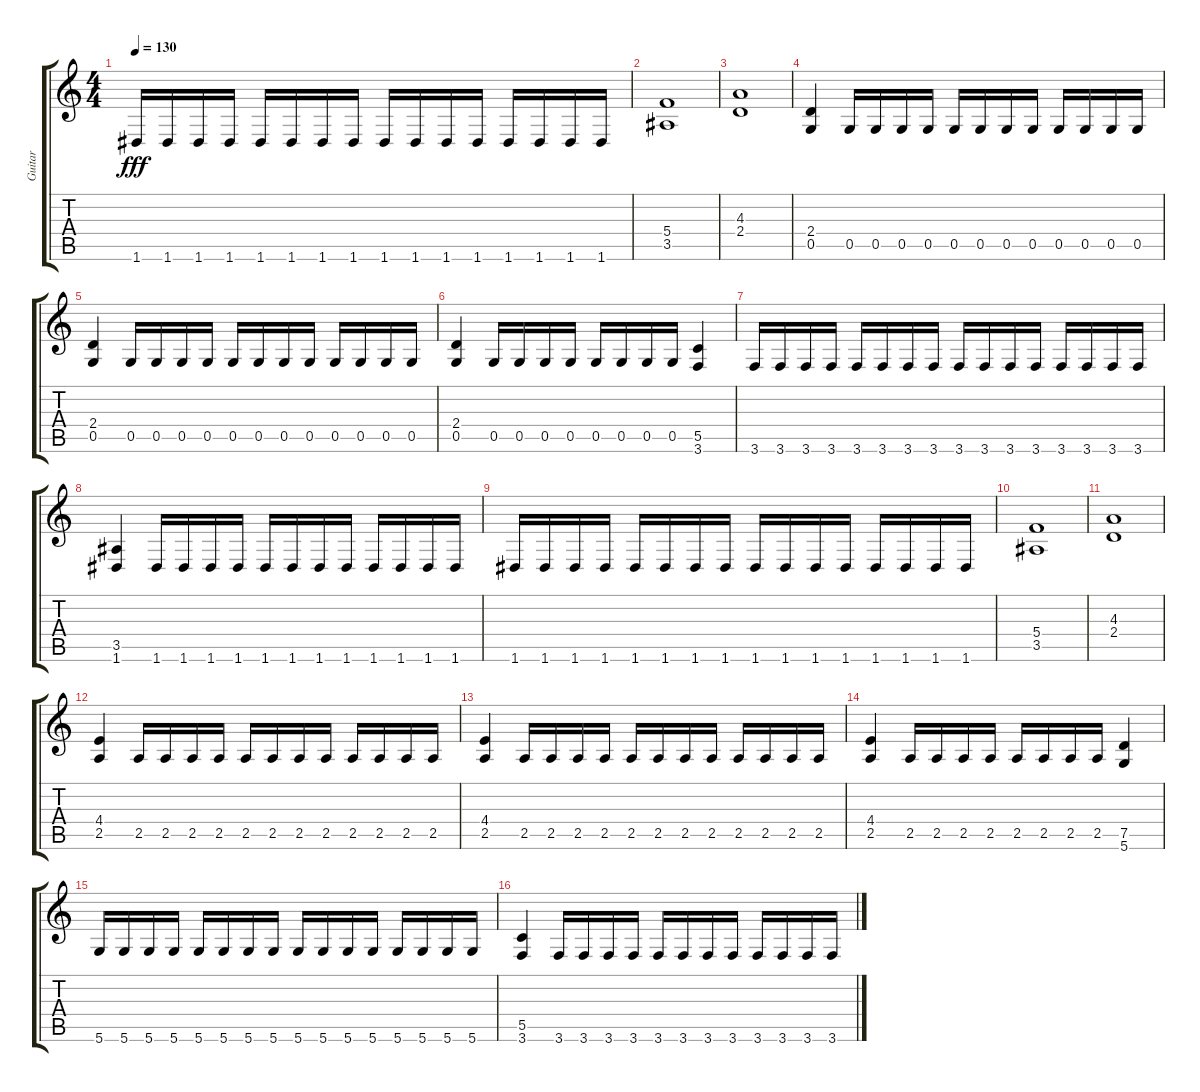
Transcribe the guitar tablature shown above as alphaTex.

\track ("Guitar" "Guitar") {instrument distortionguitar}
\staff {score tabs}
\tuning (D4 A3 F3 C3 G2 D2) {hide}
\ts (4 4)
\tempo 130
\clef g2
\ks c
1.6.16{dy fff} 1.6.16 1.6.16 1.6.16 1.6.16 1.6.16 1.6.16 1.6.16 1.6.16 1.6.16 1.6.16 1.6.16 1.6.16 1.6.16 1.6.16 1.6.16 |
(5.4 3.5).1 |
(4.3 2.4).1 |
(2.4 0.5).4 0.5.16 0.5.16 0.5.16 0.5.16 0.5.16 0.5.16 0.5.16 0.5.16 0.5.16 0.5.16 0.5.16 0.5.16 |
(2.4 0.5).4 0.5.16 0.5.16 0.5.16 0.5.16 0.5.16 0.5.16 0.5.16 0.5.16 0.5.16 0.5.16 0.5.16 0.5.16 |
(2.4 0.5).4 0.5.16 0.5.16 0.5.16 0.5.16 0.5.16 0.5.16 0.5.16 0.5.16 (5.5 3.6).4 |
3.6.16 3.6.16 3.6.16 3.6.16 3.6.16 3.6.16 3.6.16 3.6.16 3.6.16 3.6.16 3.6.16 3.6.16 3.6.16 3.6.16 3.6.16 3.6.16 |
(3.5 1.6).4 1.6.16 1.6.16 1.6.16 1.6.16 1.6.16 1.6.16 1.6.16 1.6.16 1.6.16 1.6.16 1.6.16 1.6.16 |
1.6.16 1.6.16 1.6.16 1.6.16 1.6.16 1.6.16 1.6.16 1.6.16 1.6.16 1.6.16 1.6.16 1.6.16 1.6.16 1.6.16 1.6.16 1.6.16 |
(5.4 3.5).1 |
(4.3 2.4).1 |
(4.4 2.5).4 2.5.16 2.5.16 2.5.16 2.5.16 2.5.16 2.5.16 2.5.16 2.5.16 2.5.16 2.5.16 2.5.16 2.5.16 |
(4.4 2.5).4 2.5.16 2.5.16 2.5.16 2.5.16 2.5.16 2.5.16 2.5.16 2.5.16 2.5.16 2.5.16 2.5.16 2.5.16 |
(4.4 2.5).4 2.5.16 2.5.16 2.5.16 2.5.16 2.5.16 2.5.16 2.5.16 2.5.16 (7.5 5.6).4 |
5.6.16 5.6.16 5.6.16 5.6.16 5.6.16 5.6.16 5.6.16 5.6.16 5.6.16 5.6.16 5.6.16 5.6.16 5.6.16 5.6.16 5.6.16 5.6.16 |
(5.5 3.6).4 3.6.16 3.6.16 3.6.16 3.6.16 3.6.16 3.6.16 3.6.16 3.6.16 3.6.16 3.6.16 3.6.16 3.6.16
